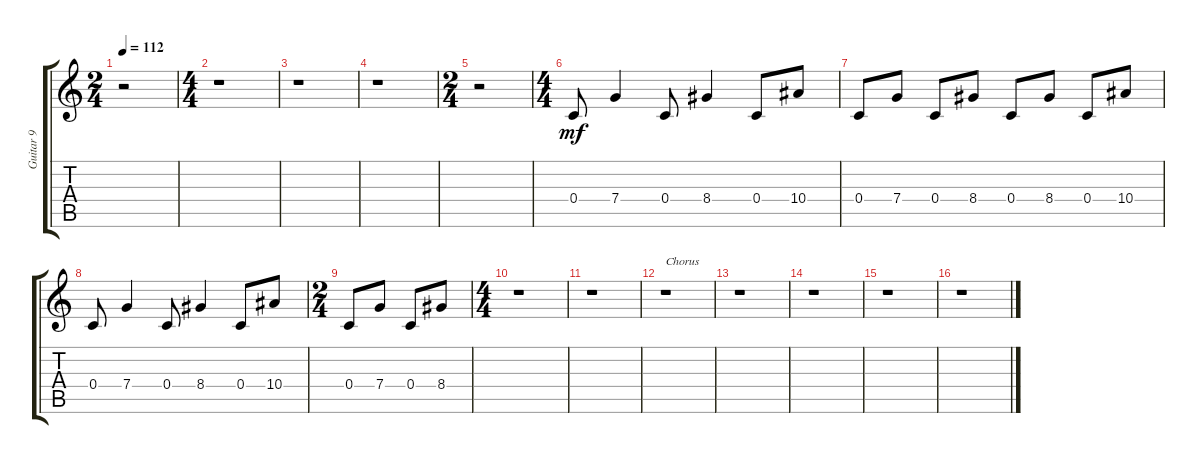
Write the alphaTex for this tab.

\track ("Guitar 9" "Guitar 9") {instrument distortionguitar}
\staff {score tabs}
\tuning (D4 A3 F3 C3 G2 C2) {hide}
\ts (2 4)
\tempo 112
\clef g2
\ks c
r.2{dy mf} |
\ts (4 4)
r.1 |
r.1 |
r.1 |
\ts (2 4)
r.2 |
\ts (4 4)
0.4.8 7.4.4 0.4.8 8.4.4 0.4.8 10.4.8 |
0.4.8 7.4.8 0.4.8 8.4.8 0.4.8 8.4.8 0.4.8 10.4.8 |
0.4.8 7.4.4 0.4.8 8.4.4 0.4.8 10.4.8 |
\ts (2 4)
0.4.8 7.4.8 0.4.8 8.4.8 |
\ts (4 4)
r.1 |
r.1 |
r.1{txt "Chorus"} |
r.1 |
r.1 |
r.1 |
r.1
